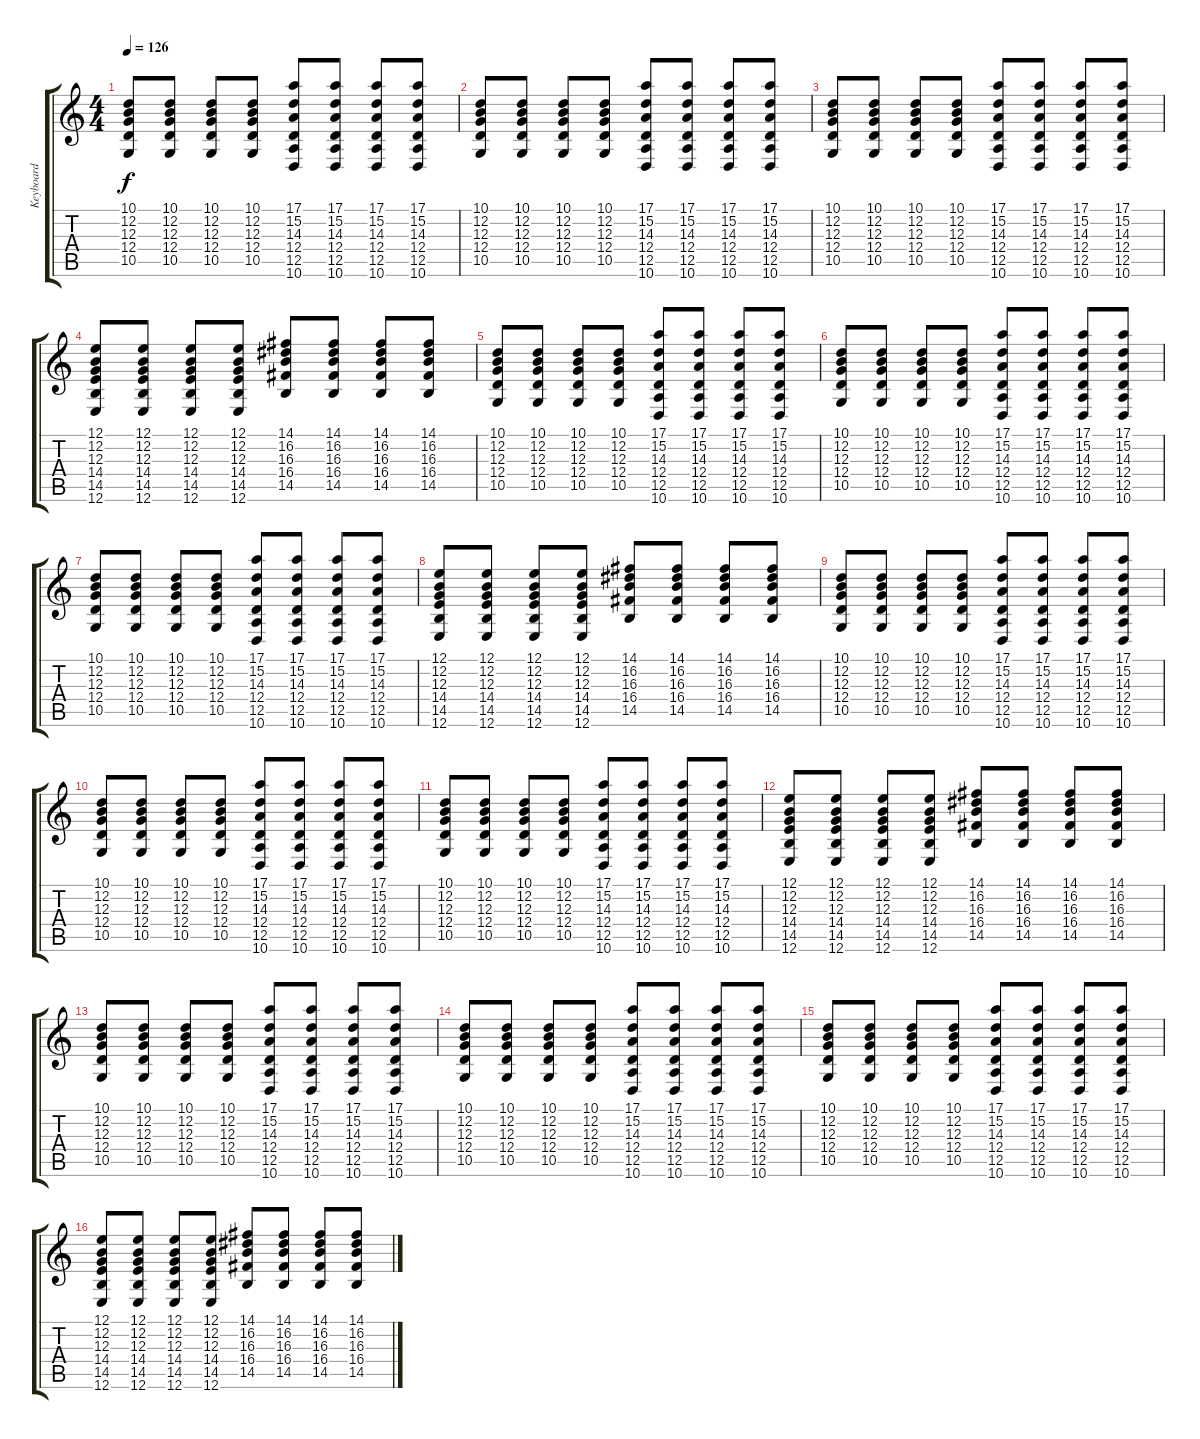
\track ("Keyboard" "Keyboard") {instrument lead1square}
\staff {score tabs}
\tuning (E4 B3 G3 D3 A2 E2) {hide}
\ts (4 4)
\tempo 126
\clef g2
\ks c
(10.1 12.2 12.3 12.4 10.5).8{dy f} (10.1 12.2 12.3 12.4 10.5).8 (10.1 12.2 12.3 12.4 10.5).8 (10.1 12.2 12.3 12.4 10.5).8 (17.1 15.2 14.3 12.4 12.5 10.6).8 (17.1 15.2 14.3 12.4 12.5 10.6).8 (17.1 15.2 14.3 12.4 12.5 10.6).8 (17.1 15.2 14.3 12.4 12.5 10.6).8 |
(10.1 12.2 12.3 12.4 10.5).8 (10.1 12.2 12.3 12.4 10.5).8 (10.1 12.2 12.3 12.4 10.5).8 (10.1 12.2 12.3 12.4 10.5).8 (17.1 15.2 14.3 12.4 12.5 10.6).8 (17.1 15.2 14.3 12.4 12.5 10.6).8 (17.1 15.2 14.3 12.4 12.5 10.6).8 (17.1 15.2 14.3 12.4 12.5 10.6).8 |
(10.1 12.2 12.3 12.4 10.5).8 (10.1 12.2 12.3 12.4 10.5).8 (10.1 12.2 12.3 12.4 10.5).8 (10.1 12.2 12.3 12.4 10.5).8 (17.1 15.2 14.3 12.4 12.5 10.6).8 (17.1 15.2 14.3 12.4 12.5 10.6).8 (17.1 15.2 14.3 12.4 12.5 10.6).8 (17.1 15.2 14.3 12.4 12.5 10.6).8 |
(12.1 12.2 12.3 14.4 14.5 12.6).8 (12.1 12.2 12.3 14.4 14.5 12.6).8 (12.1 12.2 12.3 14.4 14.5 12.6).8 (12.1 12.2 12.3 14.4 14.5 12.6).8 (14.1 16.2 16.3 16.4 14.5).8 (14.1 16.2 16.3 16.4 14.5).8 (14.1 16.2 16.3 16.4 14.5).8 (14.1 16.2 16.3 16.4 14.5).8 |
(10.1 12.2 12.3 12.4 10.5).8 (10.1 12.2 12.3 12.4 10.5).8 (10.1 12.2 12.3 12.4 10.5).8 (10.1 12.2 12.3 12.4 10.5).8 (17.1 15.2 14.3 12.4 12.5 10.6).8 (17.1 15.2 14.3 12.4 12.5 10.6).8 (17.1 15.2 14.3 12.4 12.5 10.6).8 (17.1 15.2 14.3 12.4 12.5 10.6).8 |
(10.1 12.2 12.3 12.4 10.5).8 (10.1 12.2 12.3 12.4 10.5).8 (10.1 12.2 12.3 12.4 10.5).8 (10.1 12.2 12.3 12.4 10.5).8 (17.1 15.2 14.3 12.4 12.5 10.6).8 (17.1 15.2 14.3 12.4 12.5 10.6).8 (17.1 15.2 14.3 12.4 12.5 10.6).8 (17.1 15.2 14.3 12.4 12.5 10.6).8 |
(10.1 12.2 12.3 12.4 10.5).8 (10.1 12.2 12.3 12.4 10.5).8 (10.1 12.2 12.3 12.4 10.5).8 (10.1 12.2 12.3 12.4 10.5).8 (17.1 15.2 14.3 12.4 12.5 10.6).8 (17.1 15.2 14.3 12.4 12.5 10.6).8 (17.1 15.2 14.3 12.4 12.5 10.6).8 (17.1 15.2 14.3 12.4 12.5 10.6).8 |
(12.1 12.2 12.3 14.4 14.5 12.6).8 (12.1 12.2 12.3 14.4 14.5 12.6).8 (12.1 12.2 12.3 14.4 14.5 12.6).8 (12.1 12.2 12.3 14.4 14.5 12.6).8 (14.1 16.2 16.3 16.4 14.5).8 (14.1 16.2 16.3 16.4 14.5).8 (14.1 16.2 16.3 16.4 14.5).8 (14.1 16.2 16.3 16.4 14.5).8 |
(10.1 12.2 12.3 12.4 10.5).8 (10.1 12.2 12.3 12.4 10.5).8 (10.1 12.2 12.3 12.4 10.5).8 (10.1 12.2 12.3 12.4 10.5).8 (17.1 15.2 14.3 12.4 12.5 10.6).8 (17.1 15.2 14.3 12.4 12.5 10.6).8 (17.1 15.2 14.3 12.4 12.5 10.6).8 (17.1 15.2 14.3 12.4 12.5 10.6).8 |
(10.1 12.2 12.3 12.4 10.5).8 (10.1 12.2 12.3 12.4 10.5).8 (10.1 12.2 12.3 12.4 10.5).8 (10.1 12.2 12.3 12.4 10.5).8 (17.1 15.2 14.3 12.4 12.5 10.6).8 (17.1 15.2 14.3 12.4 12.5 10.6).8 (17.1 15.2 14.3 12.4 12.5 10.6).8 (17.1 15.2 14.3 12.4 12.5 10.6).8 |
(10.1 12.2 12.3 12.4 10.5).8 (10.1 12.2 12.3 12.4 10.5).8 (10.1 12.2 12.3 12.4 10.5).8 (10.1 12.2 12.3 12.4 10.5).8 (17.1 15.2 14.3 12.4 12.5 10.6).8 (17.1 15.2 14.3 12.4 12.5 10.6).8 (17.1 15.2 14.3 12.4 12.5 10.6).8 (17.1 15.2 14.3 12.4 12.5 10.6).8 |
(12.1 12.2 12.3 14.4 14.5 12.6).8 (12.1 12.2 12.3 14.4 14.5 12.6).8 (12.1 12.2 12.3 14.4 14.5 12.6).8 (12.1 12.2 12.3 14.4 14.5 12.6).8 (14.1 16.2 16.3 16.4 14.5).8 (14.1 16.2 16.3 16.4 14.5).8 (14.1 16.2 16.3 16.4 14.5).8 (14.1 16.2 16.3 16.4 14.5).8 |
(10.1 12.2 12.3 12.4 10.5).8 (10.1 12.2 12.3 12.4 10.5).8 (10.1 12.2 12.3 12.4 10.5).8 (10.1 12.2 12.3 12.4 10.5).8 (17.1 15.2 14.3 12.4 12.5 10.6).8 (17.1 15.2 14.3 12.4 12.5 10.6).8 (17.1 15.2 14.3 12.4 12.5 10.6).8 (17.1 15.2 14.3 12.4 12.5 10.6).8 |
(10.1 12.2 12.3 12.4 10.5).8 (10.1 12.2 12.3 12.4 10.5).8 (10.1 12.2 12.3 12.4 10.5).8 (10.1 12.2 12.3 12.4 10.5).8 (17.1 15.2 14.3 12.4 12.5 10.6).8 (17.1 15.2 14.3 12.4 12.5 10.6).8 (17.1 15.2 14.3 12.4 12.5 10.6).8 (17.1 15.2 14.3 12.4 12.5 10.6).8 |
(10.1 12.2 12.3 12.4 10.5).8 (10.1 12.2 12.3 12.4 10.5).8 (10.1 12.2 12.3 12.4 10.5).8 (10.1 12.2 12.3 12.4 10.5).8 (17.1 15.2 14.3 12.4 12.5 10.6).8 (17.1 15.2 14.3 12.4 12.5 10.6).8 (17.1 15.2 14.3 12.4 12.5 10.6).8 (17.1 15.2 14.3 12.4 12.5 10.6).8 |
(12.1 12.2 12.3 14.4 14.5 12.6).8 (12.1 12.2 12.3 14.4 14.5 12.6).8 (12.1 12.2 12.3 14.4 14.5 12.6).8 (12.1 12.2 12.3 14.4 14.5 12.6).8 (14.1 16.2 16.3 16.4 14.5).8 (14.1 16.2 16.3 16.4 14.5).8 (14.1 16.2 16.3 16.4 14.5).8 (14.1 16.2 16.3 16.4 14.5).8
